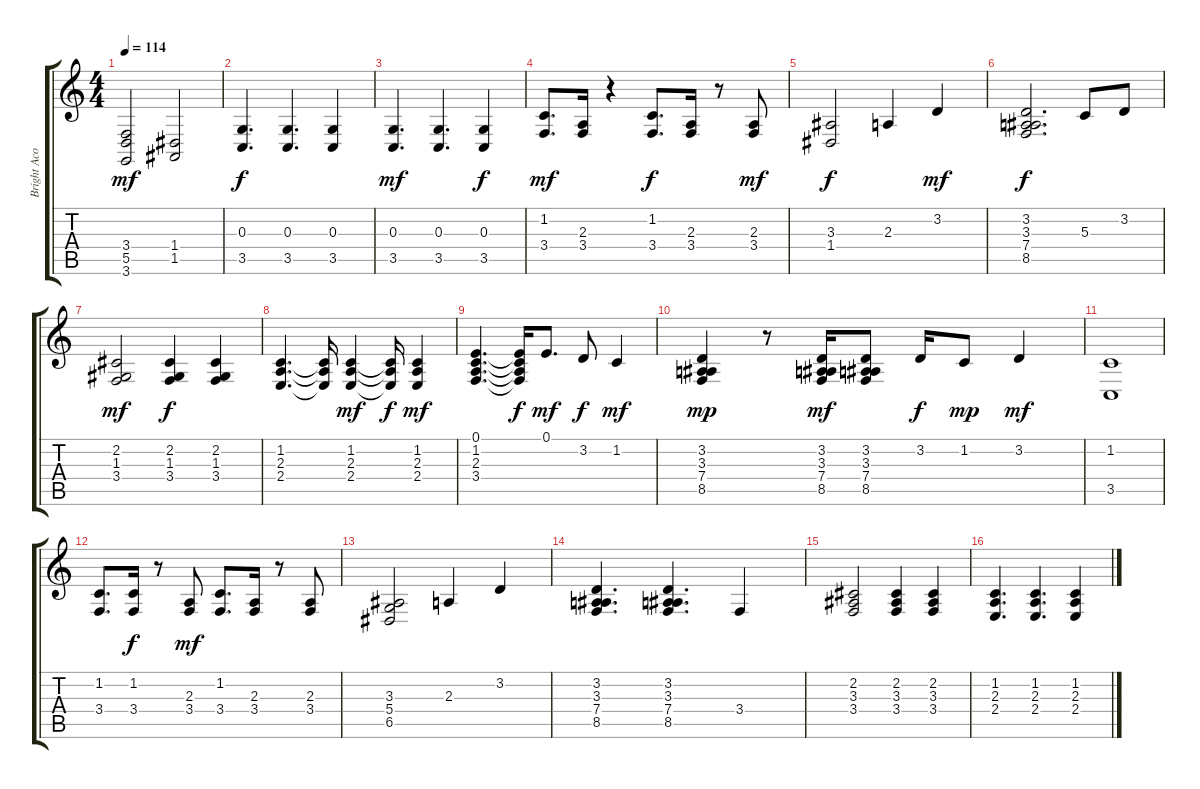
\track ("Bright Acoustic Piano" "Bright Aco") {instrument brightacousticpiano}
\staff {score tabs}
\tuning (E4 B3 G3 D3 A2 E2) {hide}
\ts (4 4)
\tempo 114
\clef g2
\ks c
(3.4 5.5 3.6).2{dy mf} (1.4 1.5).2 |
(0.3 3.5).4{d dy f} (0.3 3.5).4{d} (0.3 3.5).4 |
(0.3 3.5).4{d dy mf} (0.3 3.5).4{d} (0.3 3.5).4{dy f} |
(1.2 3.4).8{d dy mf} (2.3 3.4).16 r.4 (1.2 3.4).8{d dy f} (2.3 3.4).16 r.8 (2.3 3.4).8{dy mf} |
(3.3 1.4).2{dy f} 2.3.4 3.2.4{dy mf} |
(3.2 3.3 7.4 8.5).2{d dy f} 5.3.8 3.2.8 |
(2.2 1.3 3.4).2{dy mf} (2.2 1.3 3.4).4{dy f} (2.2 1.3 3.4).4 |
(1.2 2.3 2.4).4{d} (1.2{t} 2.3{t} 2.4{t}).16 (1.2 2.3 2.4).4{dy mf} (1.2{t} 2.3{t} 2.4{t}).16{dy f} (1.2 2.3 2.4).4{dy mf} |
(0.1 1.2 2.3 3.4).4{d} (0.1{t} 1.2{t} 2.3{t} 3.4{t}).16{dy f} 0.1.8{d dy mf} 3.2.8{dy f} 1.2.4{dy mf} |
(3.2 3.3 7.4 8.5).4{dy mp} r.8 (3.2 3.3 7.4 8.5).16{dy mf} (3.2 3.3 7.4 8.5).8 3.2.16{dy f} 1.2.8{dy mp} 3.2.4{dy mf} |
(1.2 3.5).1 |
(1.2 3.4).8{d} (1.2 3.4).16{dy f} r.8 (2.3 3.4).8{dy mf} (1.2 3.4).8{d} (2.3 3.4).16 r.8 (2.3 3.4).8 |
(3.3 5.4 6.5).2 2.3.4 3.2.4 |
(3.2 3.3 7.4 8.5).4{d} (3.2 3.3 7.4 8.5).4{d} 3.4.4 |
(2.2 3.3 3.4).2 (2.2 3.3 3.4).4 (2.2 3.3 3.4).4 |
(1.2 2.3 2.4).4{d} (1.2 2.3 2.4).4{d} (1.2 2.3 2.4).4
